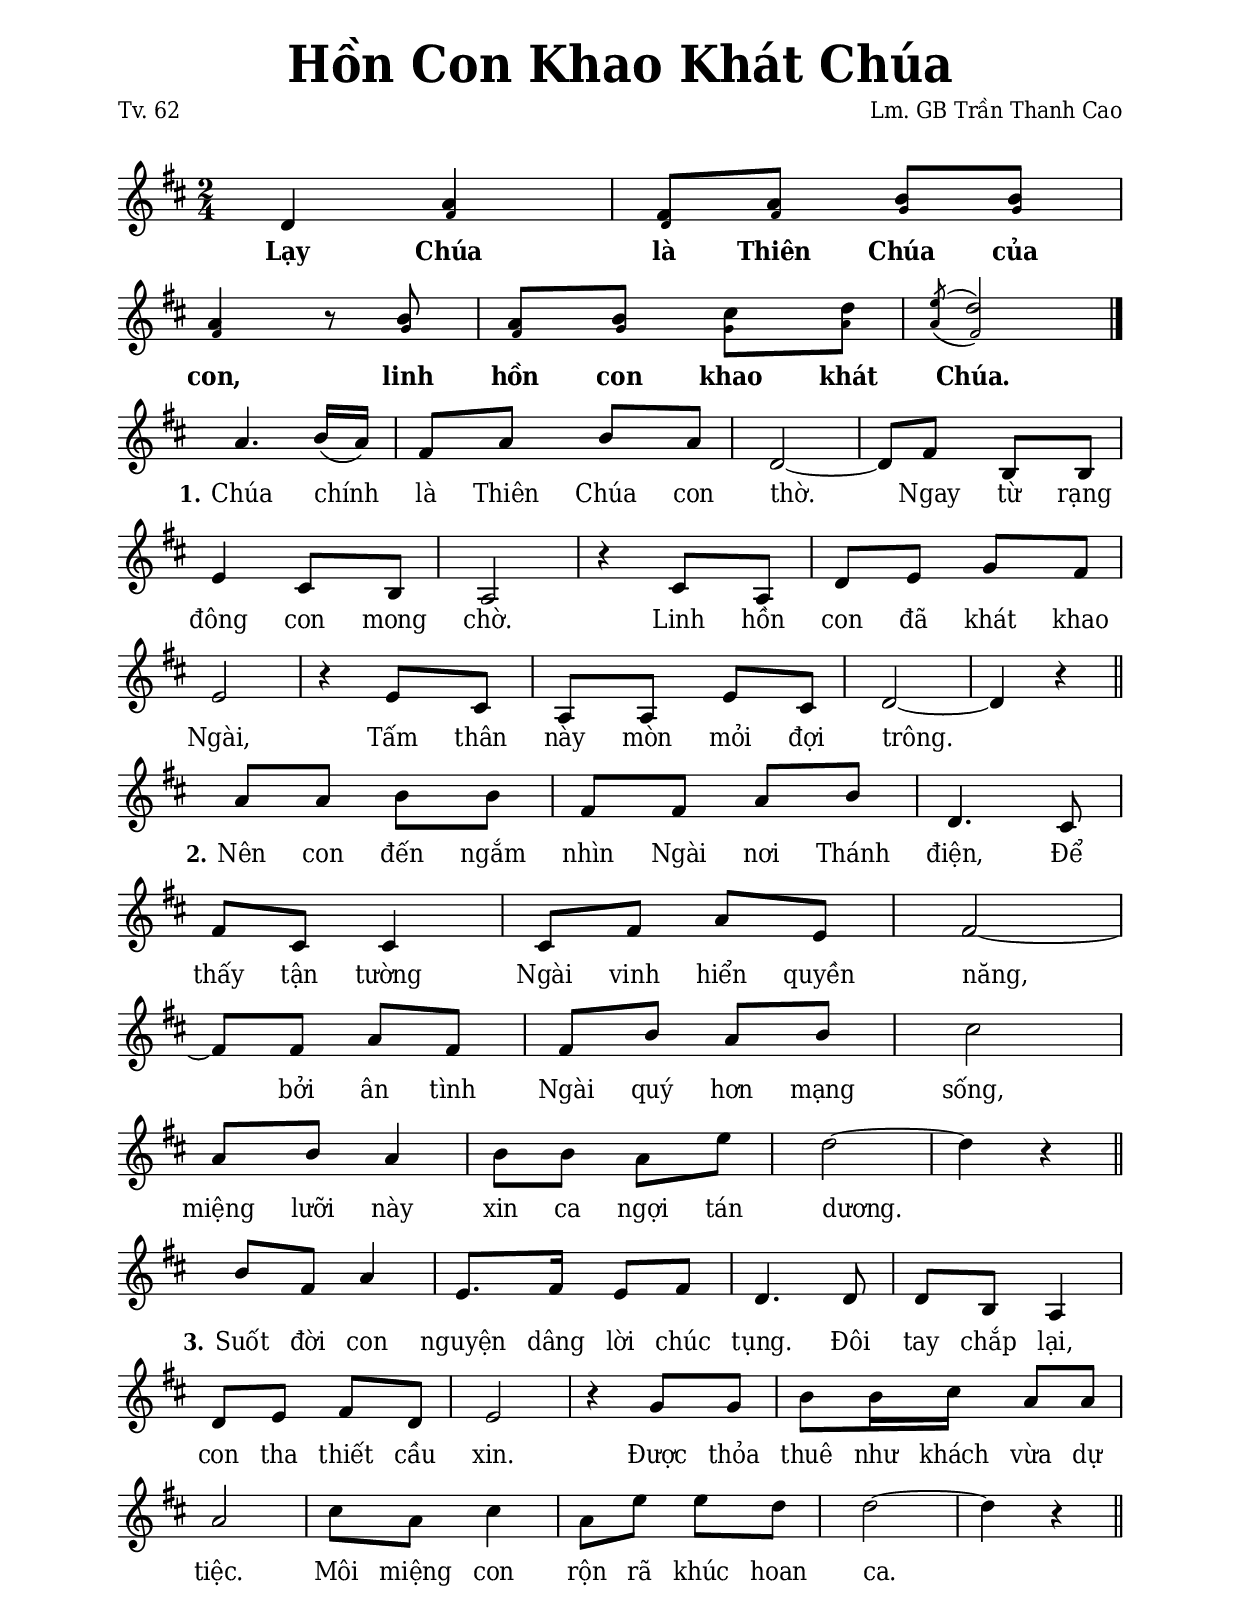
% Cài đặt chung
\version "2.22.1"
\include "english.ly"

\header {
  title = \markup { \fontsize #3 "Hồn Con Khao Khát Chúa" }
  poet = "Tv. 62"
  composer = "Lm. GB Trần Thanh Cao"
  arranger = " "
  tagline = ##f
}

% Nhạc điệp khúc
nhacDiepKhucSop = \relative c' {
  <>^\markup { \halign #50 " " }
  d4 a' |
  fs8 a b b |
  a4 r8 b |
  a b cs d |
  \slashedGrace {e8 ^(} d2) \bar "|."
}

nhacDiepKhucBas = \relative c' {
  d4 fs |
  d8 fs g g |
  fs4 r8 g |
  fs g g a |
  \slashedGrace { a8 _(} fs2)
}

% Nhạc phiên khúc
nhacPhienKhucMot = \relative c'' {
  a4. b16 (a) |
  fs8 a b a |
  d,2 ~ |
  d8 fs b, b |
  e4 cs8 b |
  a2 |
  r4 cs8 a |
  d e g fs |
  e2 |
  r4 e8 cs |
  a a e' cs |
  d2 ~ |
  d4 r \bar "||"
}

nhacPhienKhucHai = \relative c'' {
  a8 a b b |
  fs fs a b |
  d,4. cs8 |
  fs cs cs4 |
  cs8 fs a e |
  fs2 ~ |
  fs8 fs a fs |
  fs b a b |
  cs2 |
  a8 b a4 |
  b8 b a e' |
  d2 ~ |
  d4 r \bar "||"
}

nhacPhienKhucBa = \relative c'' {
  b8 fs a4 |
  e8. fs16 e8 fs |
  d4. d8 |
  d b a4 |
  d8 e fs d |
  e2 |
  r4 g8 g 
  b8 b16 cs a8 a |
  a2 |
  cs8 a cs4 |
  a8 e' e d |
  d2 ~ |
  d4 r \bar "||"
}

% Lời điệp khúc
loiDiepKhuc = \lyricmode {
  Lạy Chúa là Thiên Chúa của con,
  linh hồn con khao khát Chúa.
}

% Lời phiên khúc
loiPhienKhucMot = \lyricmode {
  \set stanza = #"1."
  Chúa chính là Thiên Chúa con thờ.
  Ngay từ rạng đông con mong chờ.
  Linh hồn con đã khát khao Ngài,
  Tấm thân này mòn mỏi đợi trông.
}

loiPhienKhucHai = \lyricmode {
  \set stanza = #"2."
  Nên con đến ngắm nhìn Ngài nơi Thánh điện,
  Để thấy tận tường Ngài vinh hiển quyền năng,
  bởi ân tình Ngài quý hơn mạng sống,
  miệng lưỡi này xin ca ngợi tán dương.
}

loiPhienKhucBa = \lyricmode {
  \set stanza = #"3."
  Suốt đời con nguyện dâng lời chúc tụng.
  Đôi tay chắp lại, con tha thiết cầu xin.
  Được thỏa thuê như khách vừa dự tiệc.
  Môi miệng con rộn rã khúc hoan ca.
}


% Dàn trang
\paper {
  #(set-paper-size "a4")
  top-margin = 10\mm
  bottom-margin = 10\mm
  left-margin = 20\mm
  right-margin = 20\mm
  indent = #0
  #(define fonts
    (make-pango-font-tree
      "Deja Vu Serif Condensed"
      "Deja Vu Serif Condensed"
      "Deja Vu Serif Condensed"
      (/ 20 20)))
  page-count = #1
  system-system-spacing = #'((basic-distance . 11.5)
                             (minimum-distance . 11.5)
                             (padding . 1))
  score-system-spacing = #'((basic-distance . 11.5)
                             (minimum-distance . 11.5)
                             (padding . 1))
}

% Thiết lập tông và nhịp
TongNhip = { \key d \major \time 2/4 }

% Đổi kích thước nốt cho bè phụ
notBePhu =
#(define-music-function (font-size music) (number? ly:music?)
   (for-some-music
     (lambda (m)
       (if (music-is-of-type? m 'rhythmic-event)
           (begin
             (set! (ly:music-property m 'tweaks)
                   (cons `(font-size . ,font-size)
                         (ly:music-property m 'tweaks)))
             #t)
           #f))
     music)
   music)

\score {
  \new ChoirStaff <<
    \new Staff = diepKhuc \with {
        \consists "Merge_rests_engraver"
        %\magnifyStaff #(magstep +1)
        printPartCombineTexts = ##f
      }
      <<
      \new Voice \TongNhip \partCombine 
        \nhacDiepKhucSop
        \notBePhu -3 { \nhacDiepKhucBas }
      \new NullVoice = nhacThamChieu \nhacDiepKhucSop
      \new Lyrics \with {
          \override VerticalAxisGroup.
            nonstaff-relatedstaff-spacing.padding = #1
          \override VerticalAxisGroup.
            nonstaff-unrelatedstaff-spacing.padding = #1
        }
        \lyricsto nhacThamChieu \loiDiepKhuc
      >>
  >>
  \layout {
    \override Lyrics.LyricText.font-series = #'bold
    %\override Lyrics.LyricText.font-size = #+2
    \override Lyrics.LyricSpace.minimum-distance = #5.5
    \override Score.BarNumber.break-visibility = ##(#f #f #f)
    \override Score.SpacingSpanner.uniform-stretching = ##t
  }
}

\score {
  \new ChoirStaff <<
    \new Staff = phienKhuc \with {
        %\magnifyStaff #(magstep +1)
      }
      <<
      \new Voice = beSop {
        \TongNhip \nhacPhienKhucMot
      }
    >>
    \new Lyrics \with {
          \override VerticalAxisGroup.
            nonstaff-relatedstaff-spacing.padding = #0.2
          \override VerticalAxisGroup.
            nonstaff-unrelatedstaff-spacing.padding = #1
        }
        \lyricsto beSop \loiPhienKhucMot
  >>
  \layout {
    \override Staff.TimeSignature.transparent = ##t
    %\override Lyrics.LyricText.font-size = #+2
    \override Lyrics.LyricSpace.minimum-distance = #3.5
    \override Score.BarNumber.break-visibility = ##(#f #f #f)
    \override Score.SpacingSpanner.uniform-stretching = ##t
  }
}

\score {
  \new ChoirStaff <<
    \new Staff = phienKhuc \with {
        %\magnifyStaff #(magstep +1)
      }
      <<
      \new Voice = beSop {
        \TongNhip \nhacPhienKhucHai
      }
    >>
    \new Lyrics \with {
          \override VerticalAxisGroup.
            nonstaff-relatedstaff-spacing.padding = #1
          \override VerticalAxisGroup.
            nonstaff-unrelatedstaff-spacing.padding = #1
        }
        \lyricsto beSop \loiPhienKhucHai
  >>
  \layout {
    \override Staff.TimeSignature.transparent = ##t
    %\override Lyrics.LyricText.font-size = #+2
    \override Lyrics.LyricSpace.minimum-distance = #3.5
    \override Score.BarNumber.break-visibility = ##(#f #f #f)
    \override Score.SpacingSpanner.uniform-stretching = ##t
  }
}

\score {
  \new ChoirStaff <<
    \new Staff = phienKhuc \with {
        %\magnifyStaff #(magstep +1)
      }
      <<
      \new Voice = beSop {
        \TongNhip \nhacPhienKhucBa
      }
    >>
    \new Lyrics \with {
          \override VerticalAxisGroup.
            nonstaff-relatedstaff-spacing.padding = #1
          \override VerticalAxisGroup.
            nonstaff-unrelatedstaff-spacing.padding = #1
        }
        \lyricsto beSop \loiPhienKhucBa
  >>
  \layout {
    \override Staff.TimeSignature.transparent = ##t
    %\override Lyrics.LyricText.font-size = #+2
    \override Lyrics.LyricSpace.minimum-distance = #2.0
    \override Score.BarNumber.break-visibility = ##(#f #f #f)
    \override Score.SpacingSpanner.uniform-stretching = ##t
  }
}
